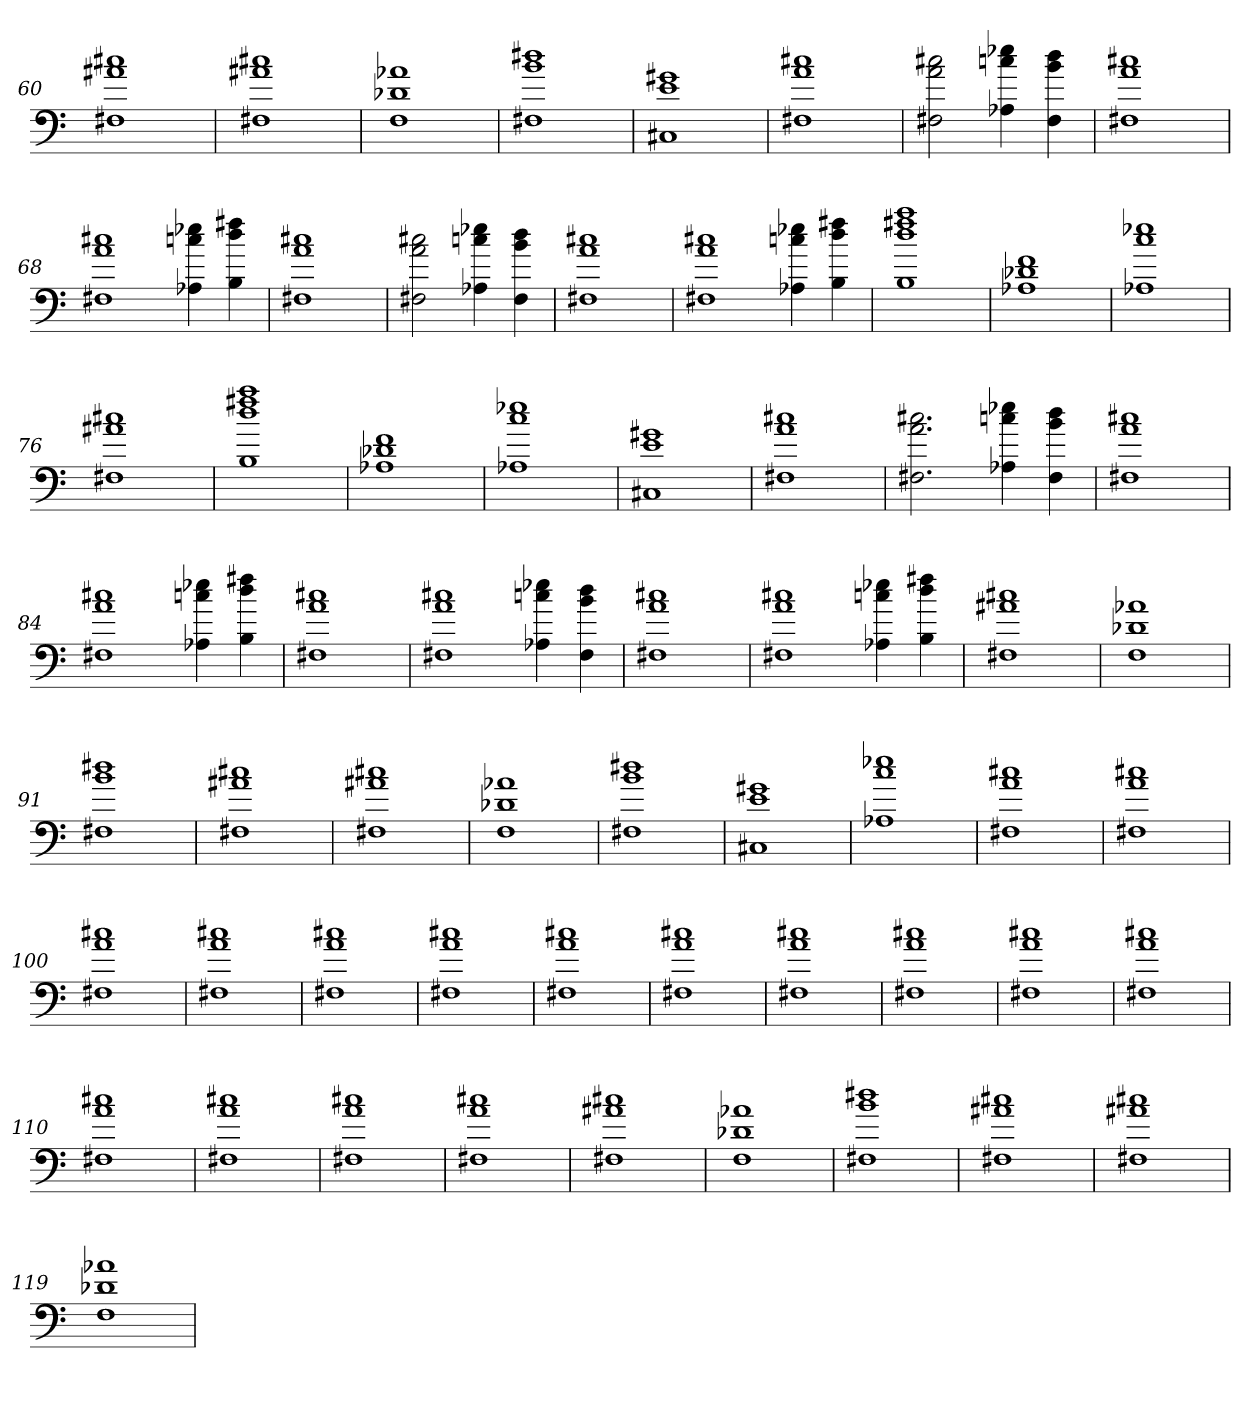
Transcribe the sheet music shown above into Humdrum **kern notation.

**kern
*part1
*staff1
=60
1F#X 1a#X 1cc#X
=61
1F#X 1a#X 1cc#X
=62
1F 1d-X 1a-X
=63
1F#X 1b 1dd#X
=64
1C#X 1e 1g#X
=65
1F#X 1a 1cc#X
=66
2F#X 2a 2cc#X
4A-X 4ccn 4ee-X
4F# 4b 4dd
=67
1F#X 1a 1cc#X
=68
1F#X 1a 1cc#X
4A-X 4ccn 4ee-X
4B 4dd 4ff#X
=69
1F#X 1a 1cc#X
=70
2F#X 2a 2cc#X
4A-X 4ccn 4ee-X
4F# 4b 4dd
=71
1F#X 1a 1cc#X
=72
1F#X 1a 1cc#X
4A-X 4ccn 4ee-X
4B 4dd 4ff#X
=73
1B 1dd 1ff#X 1aa
=74
1A-X 1d-X 1f
=75
1A-X 1cc 1ee-X
=76
1F#X 1a#X 1cc#X
=77
1B 1dd 1ff#X 1aa
=78
1A-X 1d-X 1f
=79
1A-X 1cc 1ee-X
=80
1C#X 1e 1g#X
=81
1F#X 1a 1cc#X
=82
2.F#X 2.a 2.cc#X
4A-X 4ccn 4ee-X
4F# 4b 4dd
=83
1F#X 1a 1cc#X
=84
1F#X 1a 1cc#X
4A-X 4ccn 4ee-X
4B 4dd 4ff#X
=85
1F#X 1a 1cc#X
=86
1F#X 1a 1cc#X
4A-X 4ccn 4ee-X
4F# 4b 4dd
=87
1F#X 1a 1cc#X
=88
1F#X 1a 1cc#X
4A-X 4ccn 4ee-X
4B 4dd 4ff#X
=89
1F#X 1a#X 1cc#X
=90
1F 1d-X 1a-X
=91
1F#X 1b 1dd#X
=92
1F#X 1a#X 1cc#X
=93
1F#X 1a#X 1cc#X
=94
1F 1d-X 1a-X
=95
1F#X 1b 1dd#X
=96
1C#X 1e 1g#X
=97
1A-X 1cc 1ee-X
=98
1F#X 1a 1cc#X
=99
1F#X 1a 1cc#X
=100
1F#X 1a 1cc#X
=101
1F#X 1a 1cc#X
=102
1F#X 1a 1cc#X
=103
1F#X 1a 1cc#X
=104
1F#X 1a 1cc#X
=105
1F#X 1a 1cc#X
=106
1F#X 1a 1cc#X
=107
1F#X 1a 1cc#X
=108
1F#X 1a 1cc#X
=109
1F#X 1a 1cc#X
=110
1F#X 1a 1cc#X
=111
1F#X 1a 1cc#X
=112
1F#X 1a 1cc#X
=113
1F#X 1a 1cc#X
=114
1F#X 1a#X 1cc#X
=115
1F 1d-X 1a-X
=116
1F#X 1b 1dd#X
=117
1F#X 1a#X 1cc#X
=118
1F#X 1a#X 1cc#X
=119
1F 1d-X 1a-X
=
*-
